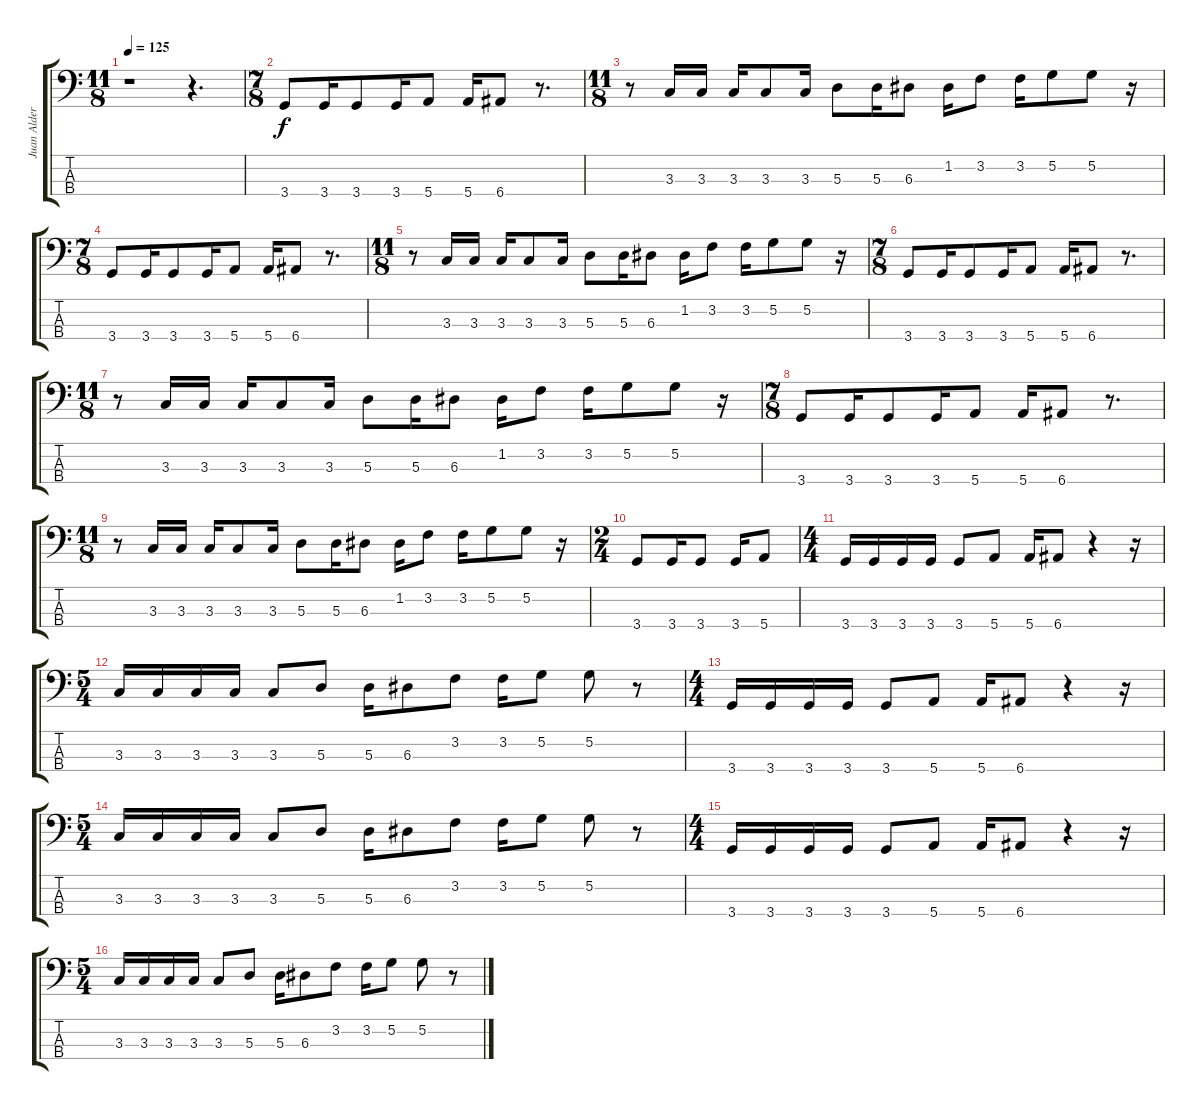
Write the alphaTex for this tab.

\track ("Juan Alderete" "Juan Alder") {instrument electricbassfinger}
\staff {score tabs}
\tuning (G2 D2 A1 E1) {hide}
\ts (11 8)
\tempo 125
\clef f4
\ks c
r.1{dy f} r.4{d} |
\ts (7 8)
3.4.8 3.4.16 3.4.8 3.4.16 5.4.8 5.4.16 6.4.8 r.8{d} |
\ts (11 8)
r.8 3.3.16 3.3.16 3.3.16 3.3.8 3.3.16 5.3.8 5.3.16 6.3.8 1.2.16 3.2.8 3.2.16 5.2.8 5.2.8 r.16 |
\ts (7 8)
3.4.8 3.4.16 3.4.8 3.4.16 5.4.8 5.4.16 6.4.8 r.8{d} |
\ts (11 8)
r.8 3.3.16 3.3.16 3.3.16 3.3.8 3.3.16 5.3.8 5.3.16 6.3.8 1.2.16 3.2.8 3.2.16 5.2.8 5.2.8 r.16 |
\ts (7 8)
3.4.8 3.4.16 3.4.8 3.4.16 5.4.8 5.4.16 6.4.8 r.8{d} |
\ts (11 8)
r.8 3.3.16 3.3.16 3.3.16 3.3.8 3.3.16 5.3.8 5.3.16 6.3.8 1.2.16 3.2.8 3.2.16 5.2.8 5.2.8 r.16 |
\ts (7 8)
3.4.8 3.4.16 3.4.8 3.4.16 5.4.8 5.4.16 6.4.8 r.8{d} |
\ts (11 8)
r.8 3.3.16 3.3.16 3.3.16 3.3.8 3.3.16 5.3.8 5.3.16 6.3.8 1.2.16 3.2.8 3.2.16 5.2.8 5.2.8 r.16 |
\ts (2 4)
3.4.8 3.4.16 3.4.8 3.4.16 5.4.8 |
\ts (4 4)
3.4.16 3.4.16 3.4.16 3.4.16 3.4.8 5.4.8 5.4.16 6.4.8 r.4 r.16 |
\ts (5 4)
3.3.16 3.3.16 3.3.16 3.3.16 3.3.8 5.3.8 5.3.16 6.3.8 3.2.8 3.2.16 5.2.8 5.2.8 r.8 |
\ts (4 4)
3.4.16 3.4.16 3.4.16 3.4.16 3.4.8 5.4.8 5.4.16 6.4.8 r.4 r.16 |
\ts (5 4)
3.3.16 3.3.16 3.3.16 3.3.16 3.3.8 5.3.8 5.3.16 6.3.8 3.2.8 3.2.16 5.2.8 5.2.8 r.8 |
\ts (4 4)
3.4.16 3.4.16 3.4.16 3.4.16 3.4.8 5.4.8 5.4.16 6.4.8 r.4 r.16 |
\ts (5 4)
3.3.16 3.3.16 3.3.16 3.3.16 3.3.8 5.3.8 5.3.16 6.3.8 3.2.8 3.2.16 5.2.8 5.2.8 r.8
